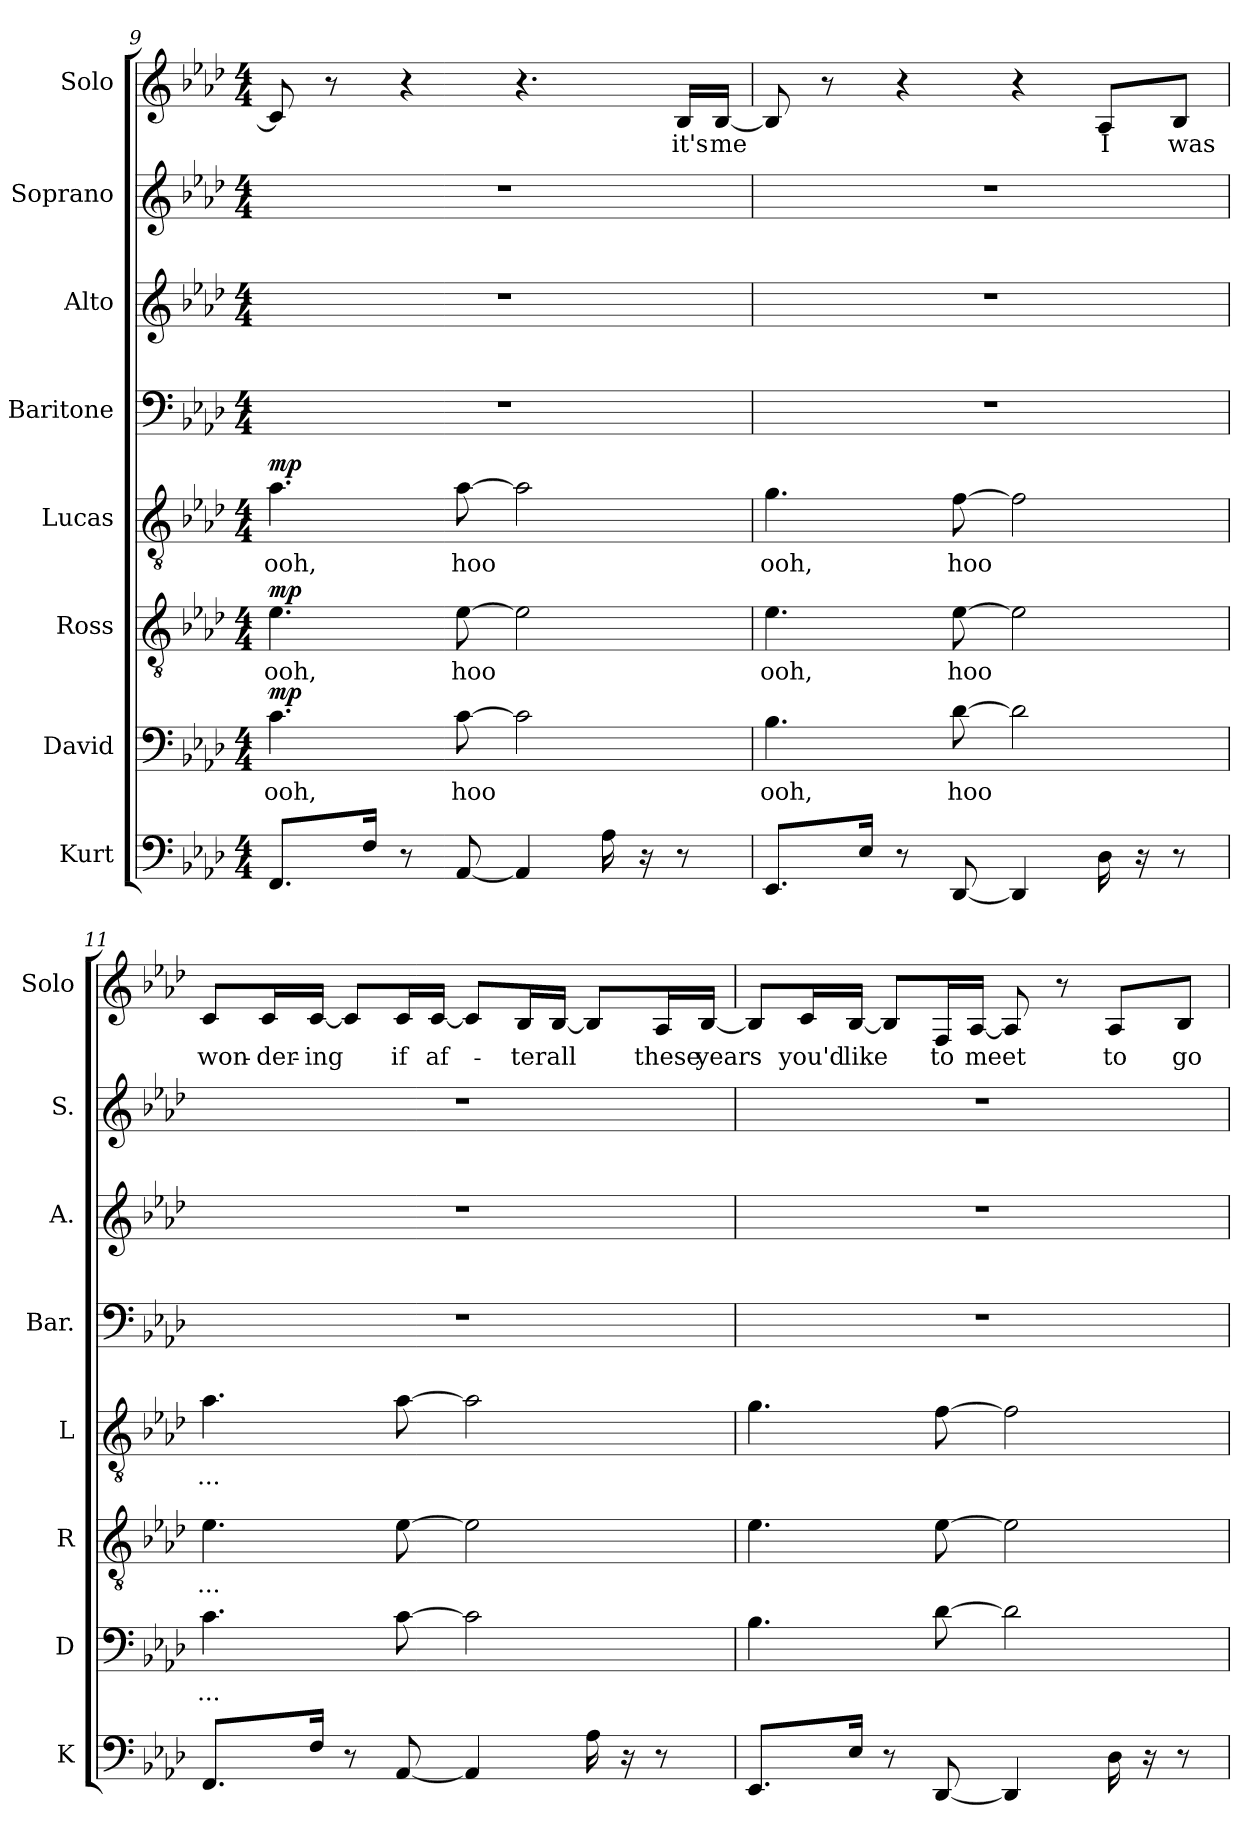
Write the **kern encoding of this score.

**kern	**kern	**text	**dynam	**kern	**text	**dynam	**kern	**text	**dynam	**kern	**kern	**kern	**kern	**text
*part8	*part7	*part7	*part7	*part6	*part6	*part6	*part5	*part5	*part5	*part4	*part3	*part2	*part1	*part1
*staff8	*staff7	*staff7	*staff7	*staff6	*staff6	*staff6	*staff5	*staff5	*staff5	*staff4	*staff3	*staff2	*staff1	*staff1
*I"Kurt	*I"David	*	*	*I"Ross	*	*	*I"Lucas	*	*	*I"Baritone	*I"Alto	*I"Soprano	*I"Solo	*
*I'K	*I'D	*	*	*I'R	*	*	*I'L	*	*	*I'Bar.	*I'A.	*I'S.	*I'Solo	*
!!LO:PB:g=z
*clefF4	*clefF4	*	*	*clefGv2	*	*	*clefGv2	*	*	*clefF4	*clefG2	*clefG2	*clefG2	*
*k[b-e-a-d-]	*k[b-e-a-d-]	*	*	*k[b-e-a-d-]	*	*	*k[b-e-a-d-]	*	*	*k[b-e-a-d-]	*k[b-e-a-d-]	*k[b-e-a-d-]	*k[b-e-a-d-]	*
*M4/4	*M4/4	*	*	*M4/4	*	*	*M4/4	*	*	*M4/4	*M4/4	*M4/4	*M4/4	*
=9	=9	=9	=9	=9	=9	=9	=9	=9	=9	=9	=9	=9	=9	=9
!	!	!	!LO:DY:b	!	!	!LO:DY:b	!	!	!LO:DY:b	!	!	!	!	!
8.FF/L	4.c\	ooh,	mp	4.e-\	ooh,	mp	4.a-\	ooh,	mp	1r	1r	1r	8c/]	.
.	.	.	.	.	.	.	.	.	.	.	.	.	8r	.
16F/Jk	.	.	.	.	.	.	.	.	.	.	.	.	.	.
8r	.	.	.	.	.	.	.	.	.	.	.	.	4r	.
[8AA-/	[8c\	hoo	.	[8e-\	hoo	.	[8a-\	hoo	.	.	.	.	.	.
4AA-/]	2c\]	.	.	2e-\]	.	.	2a-\]	.	.	.	.	.	4.r	.
16A-\	.	.	.	.	.	.	.	.	.	.	.	.	.	.
16r	.	.	.	.	.	.	.	.	.	.	.	.	.	.
8r	.	.	.	.	.	.	.	.	.	.	.	.	16B-/LL	it's
.	.	.	.	.	.	.	.	.	.	.	.	.	[16B-/JJ	me
=10	=10	=10	=10	=10	=10	=10	=10	=10	=10	=10	=10	=10	=10	=10
8.EE-/L	4.B-\	ooh,	.	4.e-\	ooh,	.	4.g\	ooh,	.	1r	1r	1r	8B-/]	.
.	.	.	.	.	.	.	.	.	.	.	.	.	8r	.
16E-/Jk	.	.	.	.	.	.	.	.	.	.	.	.	.	.
8r	.	.	.	.	.	.	.	.	.	.	.	.	4r	.
[8DD-/	[8d-\	hoo	.	[8e-\	hoo	.	[8f\	hoo	.	.	.	.	.	.
4DD-/]	2d-\]	.	.	2e-\]	.	.	2f\]	.	.	.	.	.	4r	.
16D-\	.	.	.	.	.	.	.	.	.	.	.	.	8A-/L	I
16r	.	.	.	.	.	.	.	.	.	.	.	.	.	.
8r	.	.	.	.	.	.	.	.	.	.	.	.	8B-/J	was
!!LO:PB:g=z
=11	=11	=11	=11	=11	=11	=11	=11	=11	=11	=11	=11	=11	=11	=11
8.FF/L	4.c\	...	.	4.e-\	...	.	4.a-\	...	.	1r	1r	1r	8c/L	won-
.	.	.	.	.	.	.	.	.	.	.	.	.	16c/L	-der-
16F/Jk	.	.	.	.	.	.	.	.	.	.	.	.	[16c/JJ	-ing
8r	.	.	.	.	.	.	.	.	.	.	.	.	8c/L]	.
[8AA-/	[8c\	.	.	[8e-\	.	.	[8a-\	.	.	.	.	.	16c/L	if
.	.	.	.	.	.	.	.	.	.	.	.	.	[16c/JJ	af-
4AA-/]	2c\]	.	.	2e-\]	.	.	2a-\]	.	.	.	.	.	8c/L]	.
.	.	.	.	.	.	.	.	.	.	.	.	.	16B-/L	-ter
.	.	.	.	.	.	.	.	.	.	.	.	.	[16B-/JJ	all
16A-\	.	.	.	.	.	.	.	.	.	.	.	.	8B-/L]	.
16r	.	.	.	.	.	.	.	.	.	.	.	.	.	.
8r	.	.	.	.	.	.	.	.	.	.	.	.	16A-/L	these
.	.	.	.	.	.	.	.	.	.	.	.	.	[16B-/JJ	years
=12	=12	=12	=12	=12	=12	=12	=12	=12	=12	=12	=12	=12	=12	=12
8.EE-/L	4.B-\	.	.	4.e-\	.	.	4.g\	.	.	1r	1r	1r	8B-/L]	.
.	.	.	.	.	.	.	.	.	.	.	.	.	16c/L	you'd
16E-/Jk	.	.	.	.	.	.	.	.	.	.	.	.	[16B-/JJ	like
8r	.	.	.	.	.	.	.	.	.	.	.	.	8B-/L]	.
[8DD-/	[8d-\	.	.	[8e-\	.	.	[8f\	.	.	.	.	.	16F/L	to
.	.	.	.	.	.	.	.	.	.	.	.	.	[16A-/JJ	meet
4DD-/]	2d-\]	.	.	2e-\]	.	.	2f\]	.	.	.	.	.	8A-/]	.
.	.	.	.	.	.	.	.	.	.	.	.	.	8r	.
16D-\	.	.	.	.	.	.	.	.	.	.	.	.	8A-/L	to
16r	.	.	.	.	.	.	.	.	.	.	.	.	.	.
8r	.	.	.	.	.	.	.	.	.	.	.	.	8B-/J	go
=	=	=	=	=	=	=	=	=	=	=	=	=	=	=
*-	*-	*-	*-	*-	*-	*-	*-	*-	*-	*-	*-	*-	*-	*-
